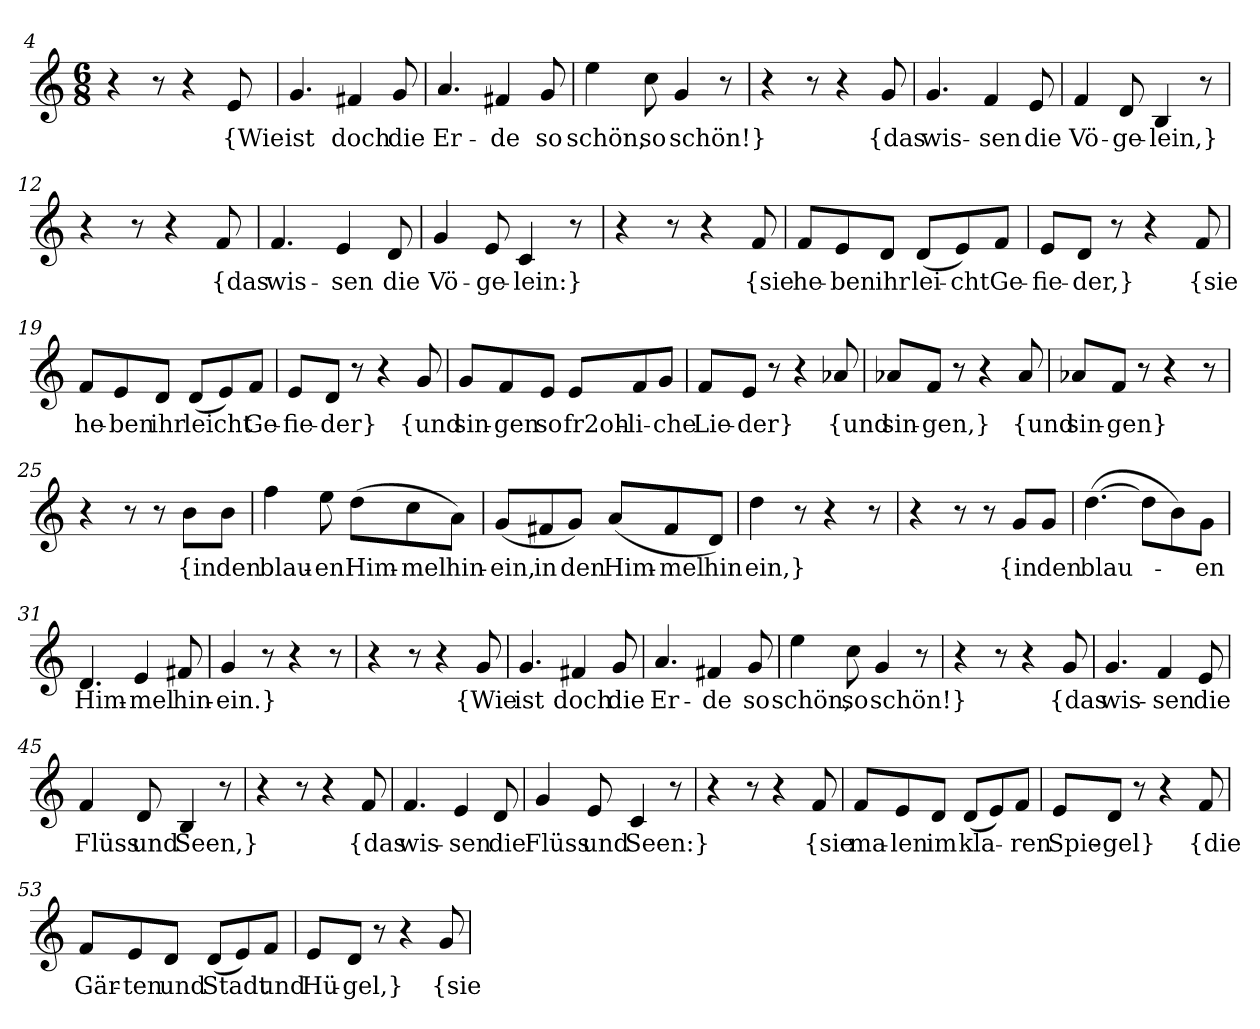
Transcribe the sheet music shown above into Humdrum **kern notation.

**kern	**text
*part1	*part1
*staff1	*staff1
*clefG2	*
*k[]	*
*M6/8	*
=4	=4
4r	.
8r	.
4r	.
8e	{Wie
=5	=5
4.g	ist
4f#X	doch
8g	die
=6	=6
4.a	Er-
4f#X	-de
8g	so
=7	=7
4ee	schön,
8cc	so
4g	schön!}
8r	.
=9	=9
4r	.
8r	.
4r	.
8g	{das
=10	=10
4.g	wis-
4f	-sen
8e	die
=11	=11
4f	Vö-
8d	-ge-
4B	-lein,}
8r	.
=12	=12
4r	.
8r	.
4r	.
8f	{das
=13	=13
4.f	wis-
4e	-sen
8d	die
=14	=14
4g	Vö-
8e	-ge-
4c	-lein:}
8r	.
=16	=16
4r	.
8r	.
4r	.
8f	{sie
=17	=17
8f/L	he-
8e/	-ben
8d/J	ihr
(8d/L	lei-
8e/)	-cht
8f/J	Ge-
=18	=18
8e/L	-fie-
8d/J	-der,}
8r	.
4r	.
8f	{sie
=19	=19
8f/L	he-
8e/	-ben
8d/J	ihr
(8d/L	leicht
8e/)	.
8f/J	Ge-
=20	=20
8e/L	-fie-
8d/J	-der}
8r	.
4r	.
8g	{und
=21	=21
8g/L	sin-
8f/	-gen
8e/J	so
8e/L	fr2oh-
8f/	-li-
8g/J	-che
=22	=22
8f/L	Lie-
8e/J	-der}
8r	.
4r	.
8a-X	{und
=23	=23
8a-X/L	sin-
8f/J	-gen,}
8r	.
4r	.
8a-	{und
=24	=24
8a-X/L	sin-
8f/J	-gen}
8r	.
4r	.
8r	.
=25	=25
4r	.
8r	.
8r	.
8b\L	{in
8b\J	den
=26	=26
4ff	blau-
8ee	-en
(8dd\L	Him-
8cc\	-mel
8a\J)	hin-
=27	=27
(8g/L	-ein,
8f#X/	in
8g/J)	den
(8a/L	Him-
8f#/	-mel
8d/J)	hin
=28	=28
4dd	-ein,}
8r	.
4r	.
8r	.
=29	=29
4r	.
8r	.
8r	.
8g/L	{in
8g/J	den
=30	=30
([4.dd	blau-
8dd\L]	.
8b\)	.
8g\J	en
=31	=31
4.d	Him-
4e	-mel
8f#X	hin-
=32	=32
4g	-ein.}
8r	.
4r	.
8r	.
=38	=38
4r	.
8r	.
4r	.
8g	{Wie
=39	=39
4.g	ist
4f#X	doch
8g	die
=40	=40
4.a	Er-
4f#X	-de
8g	so
=41	=41
4ee	schön,
8cc	so
4g	schön!}
8r	.
=43	=43
4r	.
8r	.
4r	.
8g	{das
=44	=44
4.g	wis-
4f	-sen
8e	die
=45	=45
4f	Flüss
8d	und
4B	Seen,}
8r	.
=46	=46
4r	.
8r	.
4r	.
8f	{das
=47	=47
4.f	wis-
4e	-sen
8d	die
=48	=48
4g	Flüss
8e	und
4c	Seen:}
8r	.
=50	=50
4r	.
8r	.
4r	.
8f	{sie
=51	=51
8f/L	ma-
8e/	-len
8d/J	im
(8d/L	kla-
8e/)	.
8f/J	-ren
=52	=52
8e/L	Spie-
8d/J	-gel}
8r	.
4r	.
8f	{die
=53	=53
8f/L	Gär-
8e/	-ten
8d/J	und
(8d/L	Stadt
8e/)	.
8f/J	und
=54	=54
8e/L	Hü-
8d/J	-gel,}
8r	.
4r	.
8g	{sie
=	=
*-	*-
